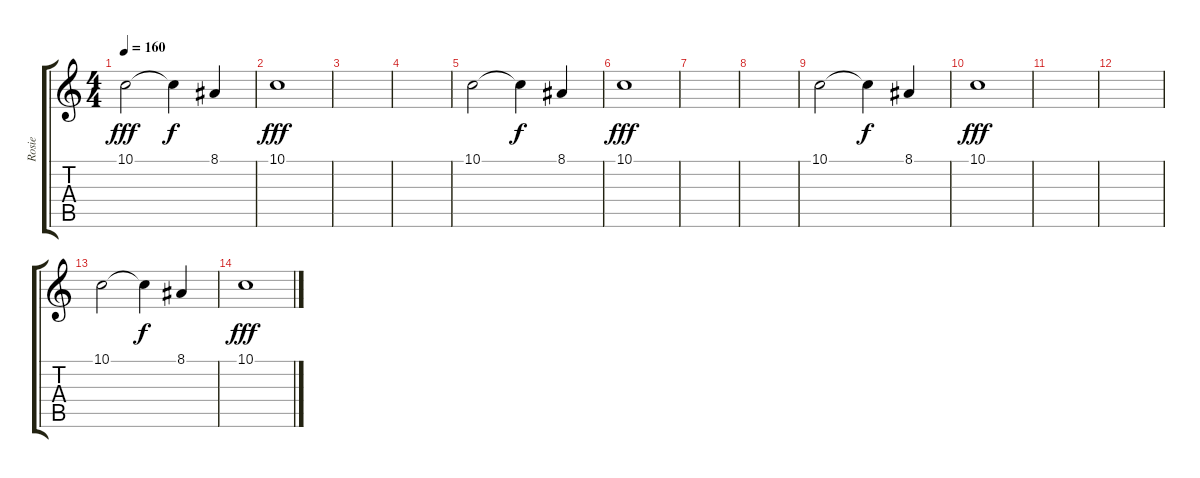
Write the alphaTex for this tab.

\track ("Rosie" "Rosie") {instrument stringensemble2}
\staff {score tabs}
\tuning (D4 A3 F3 C3 G2 D2) {hide}
\ts (4 4)
\tempo 160
\clef g2
\ks c
10.1.2{dy fff volume 9 instrument choiraahs} 10.1{t}.4{dy f} 8.1.4 |
10.1.1{dy fff} |
|
|
10.1.2 10.1{t}.4{dy f} 8.1.4 |
10.1.1{dy fff} |
|
|
10.1.2 10.1{t}.4{dy f} 8.1.4 |
10.1.1{dy fff} |
|
|
10.1.2 10.1{t}.4{dy f} 8.1.4 |
10.1.1{dy fff}
